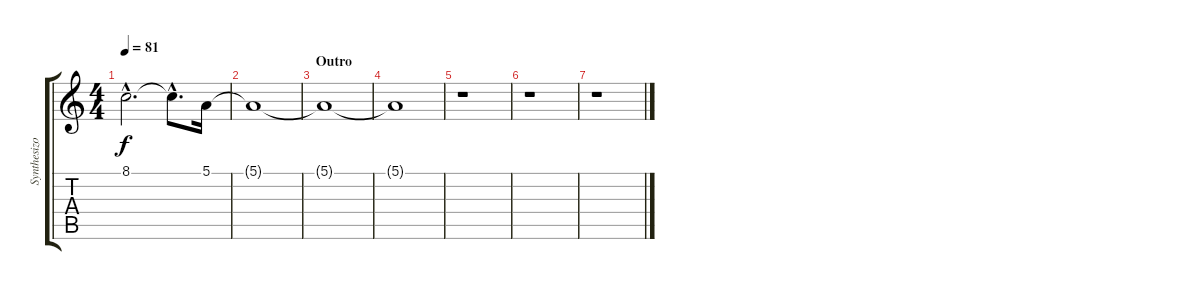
\track ("Synthesizors" "Synthesizo") {instrument stringensemble1}
\staff {score tabs}
\tuning (E4 B3 G3 D3 A2 D2) {hide}
\ts (4 4)
\tempo 81
\clef g2
\ks c
8.1{hac t}.2{d dy f} 8.1{hac t}.8{d} 5.1.16 |
5.1{t}.1 |
\section ("" "Outro")
5.1{t}.1 |
5.1{t}.1 |
r.1 |
r.1 |
r.1
